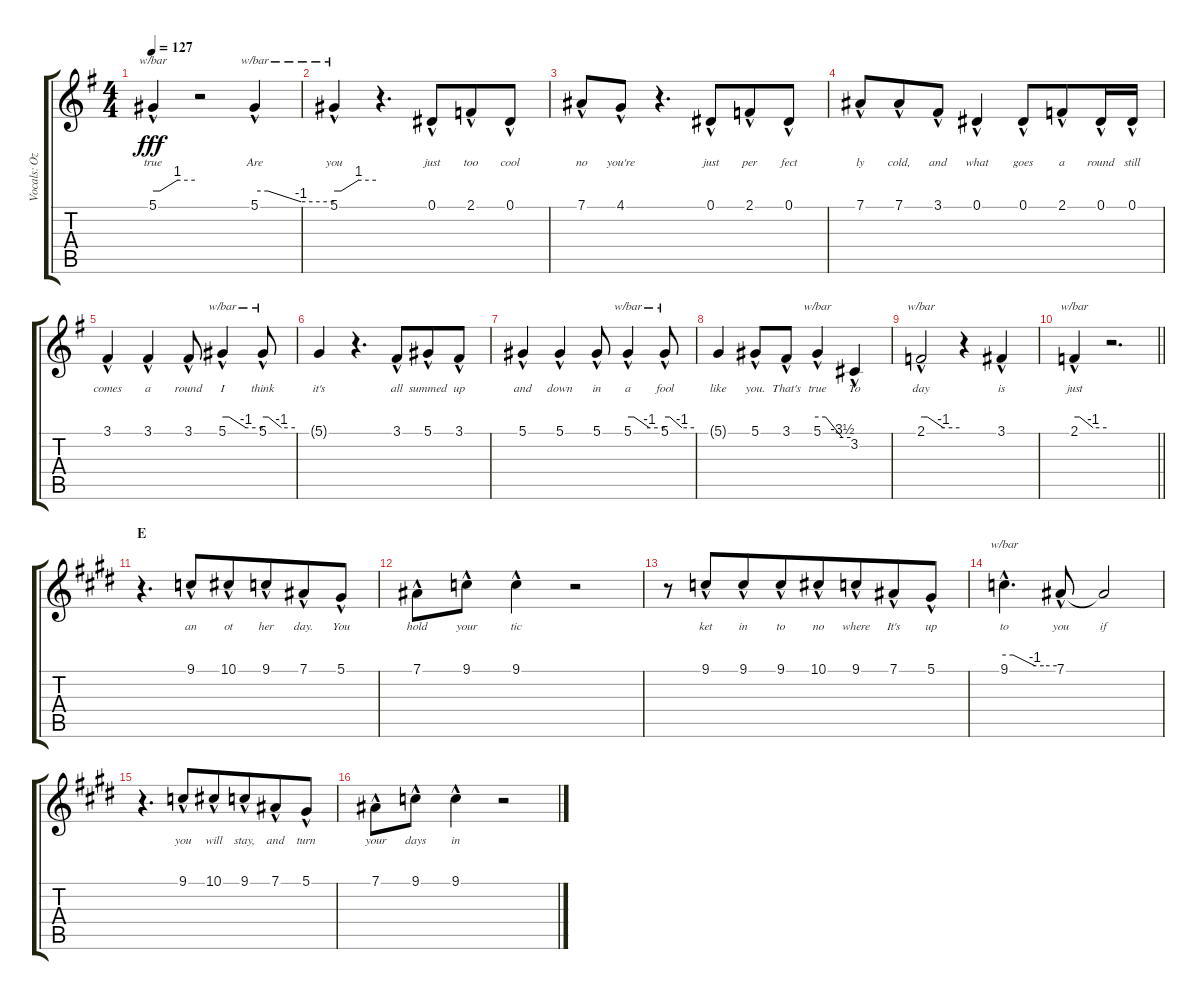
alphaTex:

\track ("Vocals: Ozzy" "Vocals: Oz") {instrument lead2sawtooth}
\staff {score tabs}
\tuning (Eb4 Bb3 Gb3 Db3 Ab2 Eb2) {hide}
\ts (4 4)
\tempo 127
\clef g2
\ks g
5.1{hac}.4{tbe (custom default 0 0 10 0 35 4 60 4) lyrics (0 "true") lyrics (1 "") lyrics (2 "") lyrics (3 "") lyrics (4 "") dy fff} r.2 5.1{hac}.4{tbe (custom default 0 0 10 0 35 -4 60 -4) lyrics (0 "Are") lyrics (1 "") lyrics (2 "") lyrics (3 "") lyrics (4 "")} |
5.1{hac}.4{tbe (custom default 0 0 10 0 35 4 60 4) lyrics (0 "you") lyrics (1 "") lyrics (2 "") lyrics (3 "") lyrics (4 "")} r.4{d} 0.1{hac}.8{lyrics (0 "just") lyrics (1 "") lyrics (2 "") lyrics (3 "") lyrics (4 "") beam merge} 2.1{hac}.8{lyrics (0 "too") lyrics (1 "") lyrics (2 "") lyrics (3 "") lyrics (4 "")} 0.1{hac}.8{lyrics (0 "cool") lyrics (1 "") lyrics (2 "") lyrics (3 "") lyrics (4 "")} |
7.1{hac}.8{lyrics (0 "no") lyrics (1 "") lyrics (2 "") lyrics (3 "") lyrics (4 "")} 4.1{hac}.8{lyrics (0 "you're") lyrics (1 "") lyrics (2 "") lyrics (3 "") lyrics (4 "")} r.4{d} 0.1{hac}.8{lyrics (0 "just") lyrics (1 "") lyrics (2 "") lyrics (3 "") lyrics (4 "") beam merge} 2.1{hac}.8{lyrics (0 "per") lyrics (1 "") lyrics (2 "") lyrics (3 "") lyrics (4 "")} 0.1{hac}.8{lyrics (0 "fect") lyrics (1 "") lyrics (2 "") lyrics (3 "") lyrics (4 "")} |
7.1{hac}.8{lyrics (0 "ly") lyrics (1 "") lyrics (2 "") lyrics (3 "") lyrics (4 "")} 7.1{hac}.8{lyrics (0 "cold,") lyrics (1 "") lyrics (2 "") lyrics (3 "") lyrics (4 "") beam merge} 3.1{hac}.8{lyrics (0 "and") lyrics (1 "") lyrics (2 "") lyrics (3 "") lyrics (4 "")} 0.1{hac}.4{lyrics (0 "what") lyrics (1 "") lyrics (2 "") lyrics (3 "") lyrics (4 "")} 0.1{hac}.8{lyrics (0 "goes") lyrics (1 "") lyrics (2 "") lyrics (3 "") lyrics (4 "") beam merge} 2.1{hac}.8{lyrics (0 "a") lyrics (1 "") lyrics (2 "") lyrics (3 "") lyrics (4 "")} 0.1{hac}.16{lyrics (0 "round") lyrics (1 "") lyrics (2 "") lyrics (3 "") lyrics (4 "")} 0.1{hac}.16{lyrics (0 "still") lyrics (1 "") lyrics (2 "") lyrics (3 "") lyrics (4 "")} |
3.1{hac}.4{lyrics (0 "comes") lyrics (1 "") lyrics (2 "") lyrics (3 "") lyrics (4 "")} 3.1{hac}.4{lyrics (0 "a") lyrics (1 "") lyrics (2 "") lyrics (3 "") lyrics (4 "")} 3.1{hac}.8{lyrics (0 "round") lyrics (1 "") lyrics (2 "") lyrics (3 "") lyrics (4 "")} 5.1{hac}.4{tbe (custom default 0 0 10 0 35 -4 60 -4) lyrics (0 "I") lyrics (1 "") lyrics (2 "") lyrics (3 "") lyrics (4 "")} 5.1{hac}.8{tbe (custom default 0 0 10 0 35 -4 60 -4) lyrics (0 "think") lyrics (1 "") lyrics (2 "") lyrics (3 "") lyrics (4 "")} |
5.1{t}.4{lyrics (0 "it's") lyrics (1 "") lyrics (2 "") lyrics (3 "") lyrics (4 "")} r.4{d} 3.1{hac}.8{lyrics (0 "all") lyrics (1 "") lyrics (2 "") lyrics (3 "") lyrics (4 "") beam merge} 5.1{hac}.8{lyrics (0 "summed") lyrics (1 "") lyrics (2 "") lyrics (3 "") lyrics (4 "")} 3.1{hac}.8{lyrics (0 "up") lyrics (1 "") lyrics (2 "") lyrics (3 "") lyrics (4 "")} |
5.1{hac}.4{lyrics (0 "and") lyrics (1 "") lyrics (2 "") lyrics (3 "") lyrics (4 "")} 5.1{hac}.4{lyrics (0 "down") lyrics (1 "") lyrics (2 "") lyrics (3 "") lyrics (4 "")} 5.1{hac}.8{lyrics (0 "in") lyrics (1 "") lyrics (2 "") lyrics (3 "") lyrics (4 "")} 5.1{hac}.4{tbe (custom default 0 0 10 0 35 -4 60 -4) lyrics (0 "a") lyrics (1 "") lyrics (2 "") lyrics (3 "") lyrics (4 "")} 5.1{hac}.8{tbe (custom default 0 0 10 0 35 -4 60 -4) lyrics (0 "fool") lyrics (1 "") lyrics (2 "") lyrics (3 "") lyrics (4 "")} |
5.1{t}.4{lyrics (0 "like") lyrics (1 "") lyrics (2 "") lyrics (3 "") lyrics (4 "")} 5.1{hac}.8{lyrics (0 "you.") lyrics (1 "") lyrics (2 "") lyrics (3 "") lyrics (4 "")} 3.1{hac}.8{lyrics (0 "That's") lyrics (1 "") lyrics (2 "") lyrics (3 "") lyrics (4 "") beam merge} 5.1{hac}.4{tbe (custom default 0 0 15 0 45 -14 60 -14) lyrics (0 "true") lyrics (1 "") lyrics (2 "") lyrics (3 "") lyrics (4 "")} 3.2{hac}.4{lyrics (0 "To") lyrics (1 "") lyrics (2 "") lyrics (3 "") lyrics (4 "")} |
2.1{hac}.2{tbe (custom default 0 0 10 0 35 -4 60 -4) lyrics (0 "day") lyrics (1 "") lyrics (2 "") lyrics (3 "") lyrics (4 "")} r.4 3.1{hac}.4{lyrics (0 "is") lyrics (1 "") lyrics (2 "") lyrics (3 "") lyrics (4 "")} |
\barLineRight lightlight
2.1{hac}.4{tbe (custom default 0 0 10 0 35 -4 60 -4) lyrics (0 "just") lyrics (1 "") lyrics (2 "") lyrics (3 "") lyrics (4 "")} r.2{d} |
\section ("" "E")
\ks e
r.4{d} 9.1{hac}.8{lyrics (0 "an") lyrics (1 "") lyrics (2 "") lyrics (3 "") lyrics (4 "") beam merge} 10.1{hac}.8{lyrics (0 "ot") lyrics (1 "") lyrics (2 "") lyrics (3 "") lyrics (4 "")} 9.1{hac}.8{lyrics (0 "her") lyrics (1 "") lyrics (2 "") lyrics (3 "") lyrics (4 "") beam merge} 7.1{hac}.8{lyrics (0 "day.") lyrics (1 "") lyrics (2 "") lyrics (3 "") lyrics (4 "")} 5.1{hac}.8{lyrics (0 "You") lyrics (1 "") lyrics (2 "") lyrics (3 "") lyrics (4 "")} |
7.1{hac}.8{lyrics (0 "hold") lyrics (1 "") lyrics (2 "") lyrics (3 "") lyrics (4 "")} 9.1{hac}.8{lyrics (0 "your") lyrics (1 "") lyrics (2 "") lyrics (3 "") lyrics (4 "")} 9.1{hac}.4{lyrics (0 "tic") lyrics (1 "") lyrics (2 "") lyrics (3 "") lyrics (4 "")} r.2 |
r.8 9.1{hac}.8{lyrics (0 "ket") lyrics (1 "") lyrics (2 "") lyrics (3 "") lyrics (4 "") beam merge} 9.1{hac}.8{lyrics (0 "in") lyrics (1 "") lyrics (2 "") lyrics (3 "") lyrics (4 "")} 9.1{hac}.8{lyrics (0 "to") lyrics (1 "") lyrics (2 "") lyrics (3 "") lyrics (4 "") beam merge} 10.1{hac}.8{lyrics (0 "no") lyrics (1 "") lyrics (2 "") lyrics (3 "") lyrics (4 "")} 9.1{hac}.8{lyrics (0 "where") lyrics (1 "") lyrics (2 "") lyrics (3 "") lyrics (4 "") beam merge} 7.1{hac}.8{lyrics (0 "It's") lyrics (1 "") lyrics (2 "") lyrics (3 "") lyrics (4 "")} 5.1{hac}.8{lyrics (0 "up") lyrics (1 "") lyrics (2 "") lyrics (3 "") lyrics (4 "")} |
9.1{hac}.4{d tbe (custom default 0 0 10 0 35 -4 45 -4 60 -4) lyrics (0 "to") lyrics (1 "") lyrics (2 "") lyrics (3 "") lyrics (4 "")} 7.1{hac}.8{lyrics (0 "you") lyrics (1 "") lyrics (2 "") lyrics (3 "") lyrics (4 "")} 7.1{t}.2{lyrics (0 "if") lyrics (1 "") lyrics (2 "") lyrics (3 "") lyrics (4 "")} |
r.4{d} 9.1{hac}.8{lyrics (0 "you") lyrics (1 "") lyrics (2 "") lyrics (3 "") lyrics (4 "") beam merge} 10.1{hac}.8{lyrics (0 "will") lyrics (1 "") lyrics (2 "") lyrics (3 "") lyrics (4 "")} 9.1{hac}.8{lyrics (0 "stay,") lyrics (1 "") lyrics (2 "") lyrics (3 "") lyrics (4 "") beam merge} 7.1{hac}.8{lyrics (0 "and") lyrics (1 "") lyrics (2 "") lyrics (3 "") lyrics (4 "")} 5.1{hac}.8{lyrics (0 "turn") lyrics (1 "") lyrics (2 "") lyrics (3 "") lyrics (4 "")} |
7.1{hac}.8{lyrics (0 "your") lyrics (1 "") lyrics (2 "") lyrics (3 "") lyrics (4 "")} 9.1{hac}.8{lyrics (0 "days") lyrics (1 "") lyrics (2 "") lyrics (3 "") lyrics (4 "")} 9.1{hac}.4{lyrics (0 "in") lyrics (1 "") lyrics (2 "") lyrics (3 "") lyrics (4 "")} r.2
